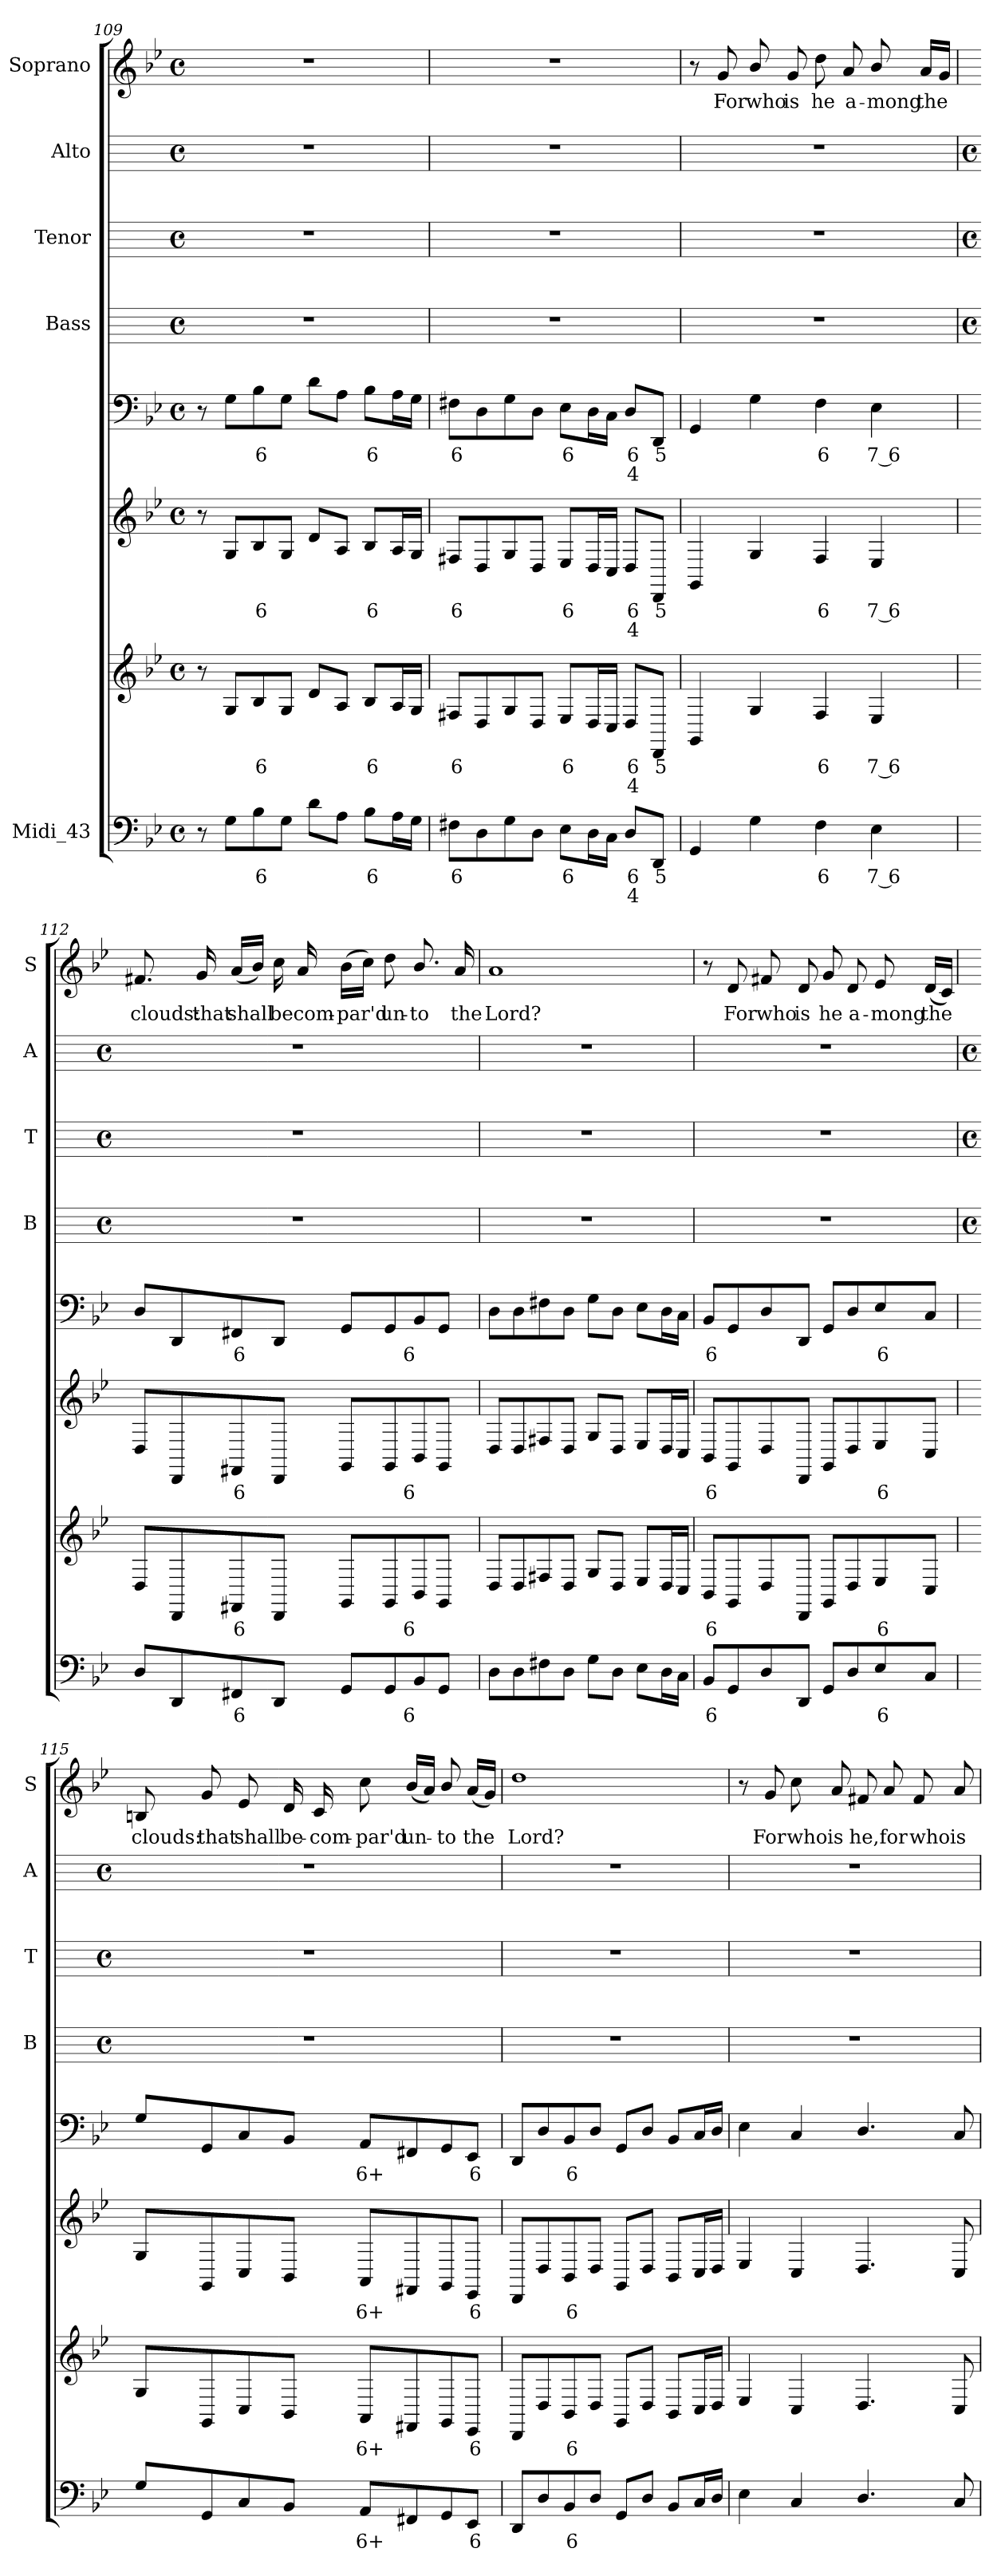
**kern	**text	**text	**kern	**text	**text	**kern	**text	**text	**kern	**text	**text	**kern	**kern	**kern	**kern	**text
*part5	*part5	*part5	*part5	*part5	*part5	*part5	*part5	*part5	*part5	*part5	*part5	*part4	*part3	*part2	*part1	*part1
*staff8	*staff8	*staff8	*staff7	*staff7	*staff7	*staff6	*staff6	*staff6	*staff5	*staff5	*staff5	*staff4	*staff3	*staff2	*staff1	*staff1
*I"Midi_43	*	*	*	*	*	*	*	*	*	*	*	*I"Bass	*I"Tenor	*I"Alto	*I"Soprano	*
*	*	*	*	*	*	*	*	*	*	*	*	*I'B	*I'T	*I'A	*I'S	*
*clefF4	*	*	*clefG2	*	*	*clefG2	*	*	*clefF4	*	*	*	*	*	*clefG2	*
*k[b-e-]	*	*	*k[b-e-]	*	*	*k[b-e-]	*	*	*k[b-e-]	*	*	*	*	*	*k[b-e-]	*
*B-:	*	*	*B-:	*	*	*B-:	*	*	*B-:	*	*	*	*	*	*B-:	*
*M4/4	*	*	*M4/4	*	*	*M4/4	*	*	*M4/4	*	*	*M4/4	*M4/4	*M4/4	*M4/4	*
*met(c)	*	*	*met(c)	*	*	*met(c)	*	*	*met(c)	*	*	*met(c)	*met(c)	*met(c)	*met(c)	*
=109	=109	=109	=109	=109	=109	=109	=109	=109	=109	=109	=109	=109	=109	=109	=109	=109
8r	.	.	8r	.	.	8r	.	.	8r	.	.	1r	1r	1r	1r	.
8GL	.	.	8GL	.	.	8GL	.	.	8GL	.	.	.	.	.	.	.
!	!LO:LY:b	!	!	!LO:LY:b	!	!	!LO:LY:b	!	!	!LO:LY:b	!	!	!	!	!	!
8B-	6	.	8B-	6	.	8B-	6	.	8B-	6	.	.	.	.	.	.
8GJ	.	.	8GJ	.	.	8GJ	.	.	8GJ	.	.	.	.	.	.	.
8dL	.	.	8dL	.	.	8dL	.	.	8dL	.	.	.	.	.	.	.
8AJ	.	.	8AJ	.	.	8AJ	.	.	8AJ	.	.	.	.	.	.	.
!	!LO:LY:b	!	!	!LO:LY:b	!	!	!LO:LY:b	!	!	!LO:LY:b	!	!	!	!	!	!
8B-L	6	.	8B-L	6	.	8B-L	6	.	8B-L	6	.	.	.	.	.	.
16AL	.	.	16AL	.	.	16AL	.	.	16AL	.	.	.	.	.	.	.
16GJJ	.	.	16GJJ	.	.	16GJJ	.	.	16GJJ	.	.	.	.	.	.	.
=110	=110	=110	=110	=110	=110	=110	=110	=110	=110	=110	=110	=110	=110	=110	=110	=110
!	!LO:LY:b	!	!	!LO:LY:b	!	!	!LO:LY:b	!	!	!LO:LY:b	!	!	!	!	!	!
8F#XL	6	.	8F#XL	6	.	8F#XL	6	.	8F#XL	6	.	1r	1r	1r	1r	.
8D	.	.	8D	.	.	8D	.	.	8D	.	.	.	.	.	.	.
8G	.	.	8G	.	.	8G	.	.	8G	.	.	.	.	.	.	.
8DJ	.	.	8DJ	.	.	8DJ	.	.	8DJ	.	.	.	.	.	.	.
!	!LO:LY:b	!	!	!LO:LY:b	!	!	!LO:LY:b	!	!	!LO:LY:b	!	!	!	!	!	!
8E-L	6	.	8E-L	6	.	8E-L	6	.	8E-L	6	.	.	.	.	.	.
16DL	.	.	16DL	.	.	16DL	.	.	16DL	.	.	.	.	.	.	.
16CJJ	.	.	16CJJ	.	.	16CJJ	.	.	16CJJ	.	.	.	.	.	.	.
!	!LO:LY:b	!LO:LY:b	!	!LO:LY:b	!LO:LY:b	!	!LO:LY:b	!LO:LY:b	!	!LO:LY:b	!LO:LY:b	!	!	!	!	!
8D/L	6	4	8D/L	6	4	8D/L	6	4	8D/L	6	4	.	.	.	.	.
!	!LO:LY:b	!	!	!LO:LY:b	!	!	!LO:LY:b	!	!	!LO:LY:b	!	!	!	!	!	!
8DDJ	5	.	8DDJ	5	.	8DDJ	5	.	8DDJ	5	.	.	.	.	.	.
=111	=111	=111	=111	=111	=111	=111	=111	=111	=111	=111	=111	=111	=111	=111	=111	=111
4GG	.	.	4GG	.	.	4GG	.	.	4GG	.	.	1r	1r	1r	8r	.
!	!	!	!	!	!	!	!	!	!	!	!	!	!	!	!	!LO:LY:b
.	.	.	.	.	.	.	.	.	.	.	.	.	.	.	8g	For
!	!	!	!	!	!	!	!	!	!	!	!	!	!	!	!	!LO:LY:b
4G	.	.	4G	.	.	4G	.	.	4G	.	.	.	.	.	8b-/	who
!	!	!	!	!	!	!	!	!	!	!	!	!	!	!	!	!LO:LY:b
.	.	.	.	.	.	.	.	.	.	.	.	.	.	.	8g	is
!	!LO:LY:b	!	!	!LO:LY:b	!	!	!LO:LY:b	!	!	!LO:LY:b	!	!	!	!	!	!LO:LY:b
4F	6	.	4F	6	.	4F	6	.	4F	6	.	.	.	.	8dd	he
!	!	!	!	!	!	!	!	!	!	!	!	!	!	!	!	!LO:LY:b
.	.	.	.	.	.	.	.	.	.	.	.	.	.	.	8a	a-
!	!LO:LY:b	!	!	!LO:LY:b	!	!	!LO:LY:b	!	!	!LO:LY:b	!	!	!	!	!	!LO:LY:b
4E-	7 6	.	4E-	7 6	.	4E-	7 6	.	4E-	7 6	.	.	.	.	8b-/	-mong
!	!	!	!	!	!	!	!	!	!	!	!	!	!	!	!	!LO:LY:b
.	.	.	.	.	.	.	.	.	.	.	.	.	.	.	16aLL	the
.	.	.	.	.	.	.	.	.	.	.	.	.	.	.	16gJJ	.
!!LO:LB:g=z
=112	=112	=112	=112	=112	=112	=112	=112	=112	=112	=112	=112	=112	=112	=112	=112	=112
*	*	*	*	*	*	*	*	*	*	*	*	*M4/4	*M4/4	*M4/4	*	*
*	*	*	*	*	*	*	*	*	*	*	*	*met(c)	*met(c)	*met(c)	*	*
!	!	!	!	!	!	!	!	!	!	!	!	!	!	!	!	!LO:LY:b
8DL	.	.	8DL	.	.	8DL	.	.	8DL	.	.	1r	1r	1r	8.f#X	clouds:
8DD	.	.	8DD	.	.	8DD	.	.	8DD	.	.	.	.	.	.	.
!	!	!	!	!	!	!	!	!	!	!	!	!	!	!	!	!LO:LY:b
.	.	.	.	.	.	.	.	.	.	.	.	.	.	.	16g	that
!	!LO:LY:b	!	!	!LO:LY:b	!	!	!LO:LY:b	!	!	!LO:LY:b	!	!	!	!	!	!LO:LY:b
8FF#X	6	.	8FF#X	6	.	8FF#X	6	.	8FF#X	6	.	.	.	.	(<16aLL	shall
.	.	.	.	.	.	.	.	.	.	.	.	.	.	.	16b-JJ)	.
!	!	!	!	!	!	!	!	!	!	!	!	!	!	!	!	!LO:LY:b
8DDJ	.	.	8DDJ	.	.	8DDJ	.	.	8DDJ	.	.	.	.	.	16cc	be
!	!	!	!	!	!	!	!	!	!	!	!	!	!	!	!	!LO:LY:b
.	.	.	.	.	.	.	.	.	.	.	.	.	.	.	16a	com-
!	!	!	!	!	!	!	!	!	!	!	!	!	!	!	!	!LO:LY:b
8GGL	.	.	8GGL	.	.	8GGL	.	.	8GGL	.	.	.	.	.	(>16b-LL	-par'd
.	.	.	.	.	.	.	.	.	.	.	.	.	.	.	16ccJJ)	.
!	!	!	!	!	!	!	!	!	!	!	!	!	!	!	!	!LO:LY:b
8GG	.	.	8GG	.	.	8GG	.	.	8GG	.	.	.	.	.	8dd	un-
!	!LO:LY:b	!	!	!LO:LY:b	!	!	!LO:LY:b	!	!	!LO:LY:b	!	!	!	!	!	!LO:LY:b
8BB-	6	.	8BB-	6	.	8BB-	6	.	8BB-	6	.	.	.	.	8.b-/	-to
8GGJ	.	.	8GGJ	.	.	8GGJ	.	.	8GGJ	.	.	.	.	.	.	.
!	!	!	!	!	!	!	!	!	!	!	!	!	!	!	!	!LO:LY:b
.	.	.	.	.	.	.	.	.	.	.	.	.	.	.	16a	the
=113	=113	=113	=113	=113	=113	=113	=113	=113	=113	=113	=113	=113	=113	=113	=113	=113
!	!	!	!	!	!	!	!	!	!	!	!	!	!	!	!	!LO:LY:b
8DL	.	.	8DL	.	.	8DL	.	.	8DL	.	.	1r	1r	1r	1a	Lord?
8D	.	.	8D	.	.	8D	.	.	8D	.	.	.	.	.	.	.
8F#X	.	.	8F#X	.	.	8F#X	.	.	8F#X	.	.	.	.	.	.	.
8DJ	.	.	8DJ	.	.	8DJ	.	.	8DJ	.	.	.	.	.	.	.
8GL	.	.	8GL	.	.	8GL	.	.	8GL	.	.	.	.	.	.	.
8DJ	.	.	8DJ	.	.	8DJ	.	.	8DJ	.	.	.	.	.	.	.
8E-L	.	.	8E-L	.	.	8E-L	.	.	8E-L	.	.	.	.	.	.	.
16DL	.	.	16DL	.	.	16DL	.	.	16DL	.	.	.	.	.	.	.
16CJJ	.	.	16CJJ	.	.	16CJJ	.	.	16CJJ	.	.	.	.	.	.	.
=114	=114	=114	=114	=114	=114	=114	=114	=114	=114	=114	=114	=114	=114	=114	=114	=114
!	!LO:LY:b	!	!	!LO:LY:b	!	!	!LO:LY:b	!	!	!LO:LY:b	!	!	!	!	!	!
8BB-L	6	.	8BB-L	6	.	8BB-L	6	.	8BB-L	6	.	1r	1r	1r	8r	.
!	!	!	!	!	!	!	!	!	!	!	!	!	!	!	!	!LO:LY:b
8GG	.	.	8GG	.	.	8GG	.	.	8GG	.	.	.	.	.	8d	For
!	!	!	!	!	!	!	!	!	!	!	!	!	!	!	!	!LO:LY:b
8D	.	.	8D	.	.	8D	.	.	8D	.	.	.	.	.	8f#X	who
!	!	!	!	!	!	!	!	!	!	!	!	!	!	!	!	!LO:LY:b
8DDJ	.	.	8DDJ	.	.	8DDJ	.	.	8DDJ	.	.	.	.	.	8d	is
!	!	!	!	!	!	!	!	!	!	!	!	!	!	!	!	!LO:LY:b
8GGL	.	.	8GGL	.	.	8GGL	.	.	8GGL	.	.	.	.	.	8g	he
!	!	!	!	!	!	!	!	!	!	!	!	!	!	!	!	!LO:LY:b
8D	.	.	8D	.	.	8D	.	.	8D	.	.	.	.	.	8d	a-
!	!LO:LY:b	!	!	!LO:LY:b	!	!	!LO:LY:b	!	!	!LO:LY:b	!	!	!	!	!	!LO:LY:b
8E-	6	.	8E-	6	.	8E-	6	.	8E-	6	.	.	.	.	8e-	-mong
!	!	!	!	!	!	!	!	!	!	!	!	!	!	!	!	!LO:LY:b
8CJ	.	.	8CJ	.	.	8CJ	.	.	8CJ	.	.	.	.	.	(<16dLL	the
.	.	.	.	.	.	.	.	.	.	.	.	.	.	.	16cJJ)	.
!!LO:LB:g=z
=115	=115	=115	=115	=115	=115	=115	=115	=115	=115	=115	=115	=115	=115	=115	=115	=115
*	*	*	*	*	*	*	*	*	*	*	*	*M4/4	*M4/4	*M4/4	*	*
*	*	*	*	*	*	*	*	*	*	*	*	*met(c)	*met(c)	*met(c)	*	*
!	!	!	!	!	!	!	!	!	!	!	!	!	!	!	!	!LO:LY:b
8GL	.	.	8GL	.	.	8GL	.	.	8GL	.	.	1r	1r	1r	8Bn	clouds:
!	!	!	!	!	!	!	!	!	!	!	!	!	!	!	!	!LO:LY:b
8GG	.	.	8GG	.	.	8GG	.	.	8GG	.	.	.	.	.	8g	that
!	!	!	!	!	!	!	!	!	!	!	!	!	!	!	!	!LO:LY:b
8C	.	.	8C	.	.	8C	.	.	8C	.	.	.	.	.	8e-	shall
!	!	!	!	!	!	!	!	!	!	!	!	!	!	!	!	!LO:LY:b
8BB-J	.	.	8BB-J	.	.	8BB-J	.	.	8BB-J	.	.	.	.	.	16d	be-
!	!	!	!	!	!	!	!	!	!	!	!	!	!	!	!	!LO:LY:b
.	.	.	.	.	.	.	.	.	.	.	.	.	.	.	16c	-com-
!	!LO:LY:b	!	!	!LO:LY:b	!	!	!LO:LY:b	!	!	!LO:LY:b	!	!	!	!	!	!LO:LY:b
8AAL	6+	.	8AAL	6+	.	8AAL	6+	.	8AAL	6+	.	.	.	.	8cc	-par'd
!	!	!	!	!	!	!	!	!	!	!	!	!	!	!	!	!LO:LY:b
8FF#X	.	.	8FF#X	.	.	8FF#X	.	.	8FF#X	.	.	.	.	.	(<16b-LL	un-
.	.	.	.	.	.	.	.	.	.	.	.	.	.	.	16aJJ)	.
!	!	!	!	!	!	!	!	!	!	!	!	!	!	!	!	!LO:LY:b
8GG	.	.	8GG	.	.	8GG	.	.	8GG	.	.	.	.	.	8b-/	to
!	!LO:LY:b	!	!	!LO:LY:b	!	!	!LO:LY:b	!	!	!LO:LY:b	!	!	!	!	!	!LO:LY:b
8EE-J	6	.	8EE-J	6	.	8EE-J	6	.	8EE-J	6	.	.	.	.	(<16aLL	the
.	.	.	.	.	.	.	.	.	.	.	.	.	.	.	16gJJ)	.
=116	=116	=116	=116	=116	=116	=116	=116	=116	=116	=116	=116	=116	=116	=116	=116	=116
!	!	!	!	!	!	!	!	!	!	!	!	!	!	!	!	!LO:LY:b
8DDL	.	.	8DDL	.	.	8DDL	.	.	8DDL	.	.	1r	1r	1r	1dd	Lord?
8D	.	.	8D	.	.	8D	.	.	8D	.	.	.	.	.	.	.
!	!LO:LY:b	!	!	!LO:LY:b	!	!	!LO:LY:b	!	!	!LO:LY:b	!	!	!	!	!	!
8BB-	6	.	8BB-	6	.	8BB-	6	.	8BB-	6	.	.	.	.	.	.
8DJ	.	.	8DJ	.	.	8DJ	.	.	8DJ	.	.	.	.	.	.	.
8GGL	.	.	8GGL	.	.	8GGL	.	.	8GGL	.	.	.	.	.	.	.
8DJ	.	.	8DJ	.	.	8DJ	.	.	8DJ	.	.	.	.	.	.	.
8BB-L	.	.	8BB-L	.	.	8BB-L	.	.	8BB-L	.	.	.	.	.	.	.
16CL	.	.	16CL	.	.	16CL	.	.	16CL	.	.	.	.	.	.	.
16DJJ	.	.	16DJJ	.	.	16DJJ	.	.	16DJJ	.	.	.	.	.	.	.
=117	=117	=117	=117	=117	=117	=117	=117	=117	=117	=117	=117	=117	=117	=117	=117	=117
4E-	.	.	4E-	.	.	4E-	.	.	4E-	.	.	1r	1r	1r	8r	.
!	!	!	!	!	!	!	!	!	!	!	!	!	!	!	!	!LO:LY:b
.	.	.	.	.	.	.	.	.	.	.	.	.	.	.	8g	For
!	!	!	!	!	!	!	!	!	!	!	!	!	!	!	!	!LO:LY:b
4C	.	.	4C	.	.	4C	.	.	4C	.	.	.	.	.	8cc	who
!	!	!	!	!	!	!	!	!	!	!	!	!	!	!	!	!LO:LY:b
.	.	.	.	.	.	.	.	.	.	.	.	.	.	.	8a	is
!	!	!	!	!	!	!	!	!	!	!	!	!	!	!	!	!LO:LY:b
4.D/	.	.	4.D/	.	.	4.D/	.	.	4.D/	.	.	.	.	.	8f#X	he,
!	!	!	!	!	!	!	!	!	!	!	!	!	!	!	!	!LO:LY:b
.	.	.	.	.	.	.	.	.	.	.	.	.	.	.	8a	for
!	!	!	!	!	!	!	!	!	!	!	!	!	!	!	!	!LO:LY:b
.	.	.	.	.	.	.	.	.	.	.	.	.	.	.	8f#	who
!	!	!	!	!	!	!	!	!	!	!	!	!	!	!	!	!LO:LY:b
8C	.	.	8C	.	.	8C	.	.	8C	.	.	.	.	.	8a	is
=	=	=	=	=	=	=	=	=	=	=	=	=	=	=	=	=
*-	*-	*-	*-	*-	*-	*-	*-	*-	*-	*-	*-	*-	*-	*-	*-	*-
